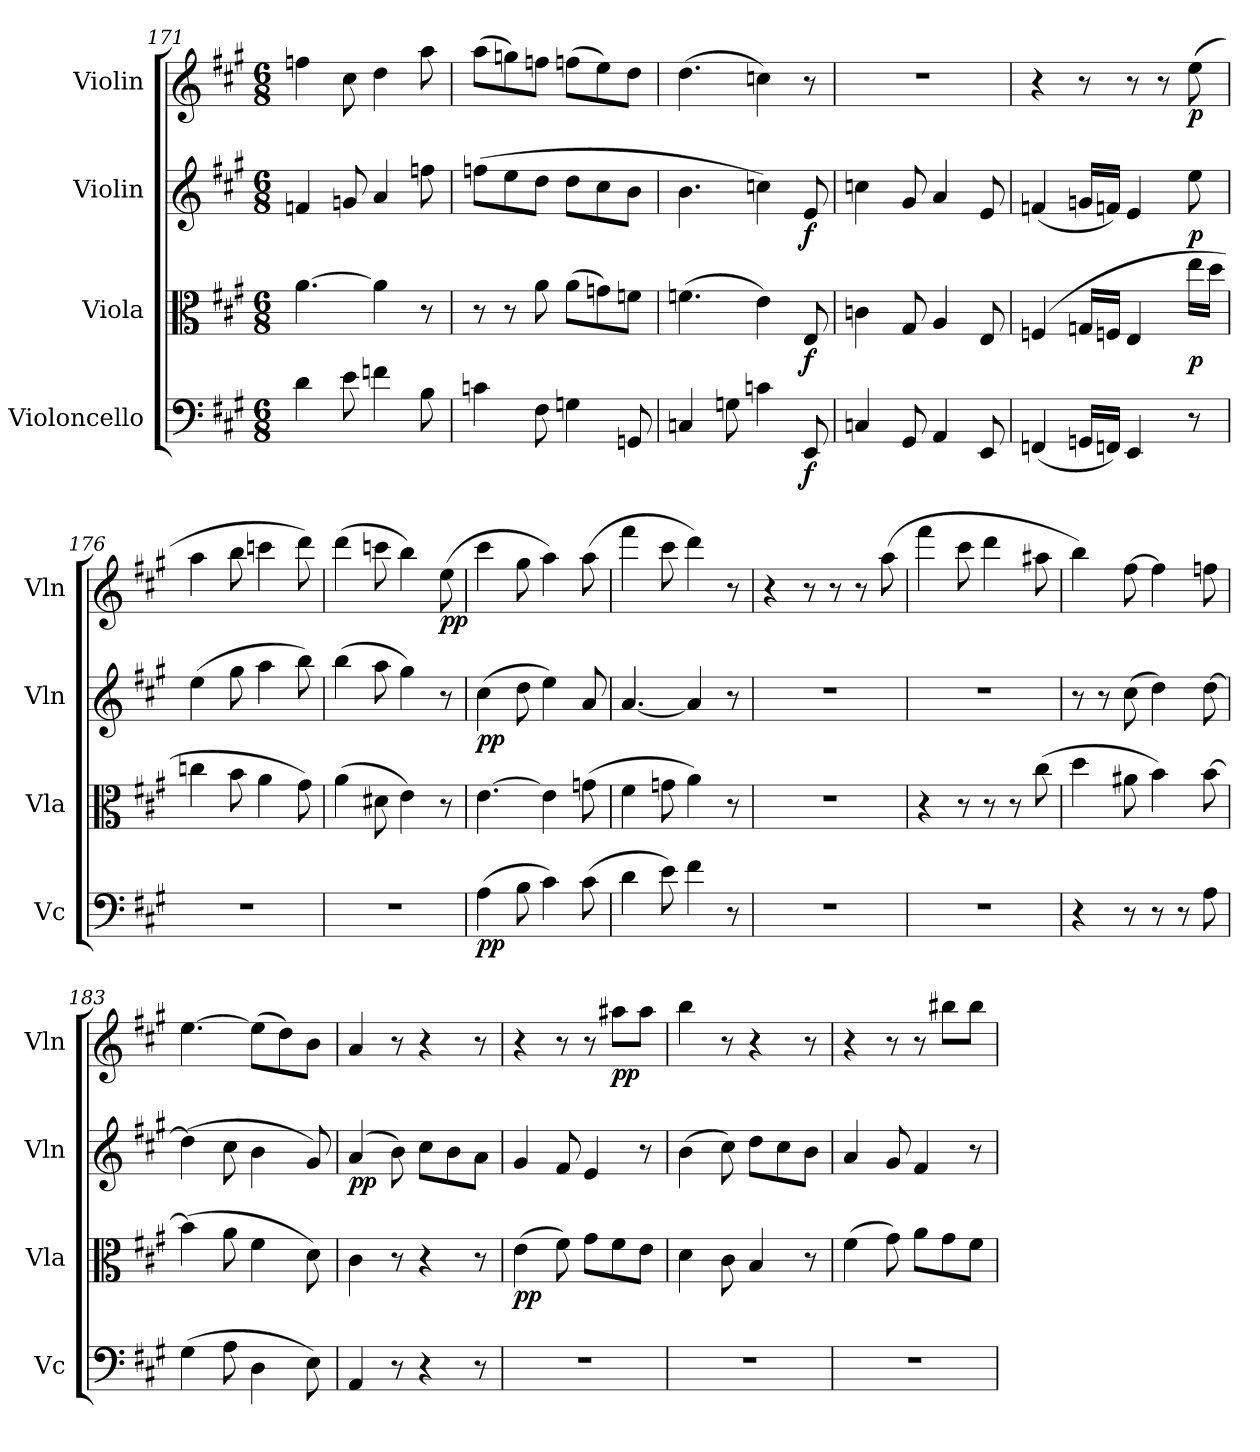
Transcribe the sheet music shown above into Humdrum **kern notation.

**kern	**dynam	**kern	**dynam	**kern	**dynam	**kern	**dynam
*part4	*part4	*part3	*part3	*part2	*part2	*part1	*part1
*staff4	*staff4	*staff3	*staff3	*staff2	*staff2	*staff1	*staff1
*I"Violoncello	*	*I"Viola	*	*I"Violin	*	*I"Violin	*
*I'Vc	*	*I'Vla	*	*I'Vln	*	*I'Vln	*
*clefF4	*	*clefC3	*	*clefG2	*	*clefG2	*
*k[f#c#g#]	*	*k[f#c#g#]	*	*k[f#c#g#]	*	*k[f#c#g#]	*
*A:	*	*A:	*	*A:	*	*A:	*
*M6/8	*	*M6/8	*	*M6/8	*	*M6/8	*
=171	=171	=171	=171	=171	=171	=171	=171
4d\	.	[4.a\	.	4fn/	.	4ffn\	.
8e\	.	.	.	8gn/	.	8cc#\	.
4fn\	.	4a\]	.	4a/	.	4dd\	.
8B\	.	8r	.	8ffn\	.	8aa\	.
=172	=172	=172	=172	=172	=172	=172	=172
4cn\	.	8r	.	(8ffn\L	.	(8aa\L	.
.	.	8r	.	8ee\	.	8ggn\)	.
8F#\	.	8a\	.	8dd\J	.	8ffn\J	.
4Gn\	.	(8a\L	.	8dd\L	.	(8ffn\L	.
.	.	8gn\)	.	8cc#\	.	8ee\)	.
8GGn/	.	8fn\J	.	8b\J	.	8dd\J	.
=173	=173	=173	=173	=173	=173	=173	=173
4Cn/	.	(4.fn\	.	4.b\	.	(4.dd\	.
8Gn\	.	.	.	.	.	.	.
4cn\	.	4e\)	.	4ccn\)	.	4ccn\)	.
8EE/	f	8E/	f	8e/	f	8r	.
=174	=174	=174	=174	=174	=174	=174	=174
4Cn/	.	4cn\	.	4ccn\	.	2.r	.
8GG#/	.	8G#/	.	8g#/	.	.	.
4AA/	.	4A/	.	4a/	.	.	.
8EE/	.	8E/	.	8e/	.	.	.
=175	=175	=175	=175	=175	=175	=175	=175
(4FFn/	.	(4Fn/	.	(4fn/	.	4r	.
16GGn/LL	.	16Gn/LL	.	16gn/LL	.	8r	.
16FFn/JJ)	.	16Fn/JJ	.	16fn/JJ)	.	.	.
4EE/	.	4E/	.	4e/	.	8r	.
.	.	.	.	.	.	8r	.
8r	.	16ee\LL	p	8ee\	p	(8ee\	p
.	.	16dd\JJ	.	.	.	.	.
=176	=176	=176	=176	=176	=176	=176	=176
2.r	.	4ccn\	.	(4ee\	.	4aa\	.
.	.	8b\	.	8gg#\	.	8bb\	.
.	.	4a\	.	4aa\	.	4cccn\	.
.	.	8g#\)	.	8bb\)	.	8ddd\)	.
=177	=177	=177	=177	=177	=177	=177	=177
2.r	.	(4a\	.	(4bb\	.	(4ddd\	.
.	.	8d#X\	.	8aa\	.	8cccn\	.
.	.	4e\)	.	4gg#\)	.	4bb\)	.
.	.	8r	.	8r	.	(8ee\	pp
=178	=178	=178	=178	=178	=178	=178	=178
(4A\	pp	[4.e\	.	(4cc#\	pp	4ccc#\	.
8B\	.	.	.	8dd\	.	8gg#\	.
4c#\)	.	4e\]	.	4ee\)	.	4aa\)	.
(8c#\	.	(8gn\	.	8a/	.	(8aa\	.
=179	=179	=179	=179	=179	=179	=179	=179
4d\	.	4f#\	.	[4.a/	.	4fff#\	.
8e\)	.	8gn\	.	.	.	8ccc#\	.
4f#\	.	4a\)	.	4a/]	.	4ddd\)	.
8r	.	8r	.	8r	.	8r	.
=180	=180	=180	=180	=180	=180	=180	=180
2.r	.	2.r	.	2.r	.	4r	.
.	.	.	.	.	.	8r	.
.	.	.	.	.	.	8r	.
.	.	.	.	.	.	8r	.
.	.	.	.	.	.	(8aa\	.
=181	=181	=181	=181	=181	=181	=181	=181
2.r	.	4r	.	2.r	.	4fff#\	.
.	.	8r	.	.	.	8ccc#\	.
.	.	8r	.	.	.	4ddd\	.
.	.	8r	.	.	.	.	.
.	.	(8cc#\	.	.	.	8aa#X\	.
=182	=182	=182	=182	=182	=182	=182	=182
4r	.	4dd\	.	8r	.	4bb\)	.
.	.	.	.	8r	.	.	.
8r	.	8a#X\	.	(8cc#\	.	[8ff#\	.
8r	.	4b\)	.	4dd\)	.	4ff#\]	.
8r	.	.	.	.	.	.	.
8A\	.	[8b\	.	[8dd\	.	8ffn\	.
=183	=183	=183	=183	=183	=183	=183	=183
(4G#\	.	(4b\]	.	(4dd\]	.	[4.ee\	.
8A\	.	8a\	.	8cc#\	.	.	.
4D\	.	4f#\	.	4b\	.	(8ee\L]	.
.	.	.	.	.	.	8dd\)	.
8E\)	.	8d\)	.	8g#/)	.	8b\J	.
=184	=184	=184	=184	=184	=184	=184	=184
4AA/	.	4c#\	.	(4a/	pp	4a/	.
8r	.	8r	.	8b\)	.	8r	.
4r	.	4r	.	8cc#\L	.	4r	.
.	.	.	.	8b\	.	.	.
8r	.	8r	.	8a\J	.	8r	.
=185	=185	=185	=185	=185	=185	=185	=185
2.r	.	(4e\	pp	4g#/	.	4r	.
.	.	8f#\)	.	8f#/	.	8r	.
.	.	8g#\L	.	4e/	.	8r	.
.	.	8f#\	.	.	.	8aa#X\L	pp
.	.	8e\J	.	8r	.	8aa#\J	.
=186	=186	=186	=186	=186	=186	=186	=186
2.r	.	4d\	.	(4b\	.	4bb\	.
.	.	8c#\	.	8cc#\)	.	8r	.
.	.	4B/	.	8dd\L	.	4r	.
.	.	.	.	8cc#\	.	.	.
.	.	8r	.	8b\J	.	8r	.
=187	=187	=187	=187	=187	=187	=187	=187
2.r	.	(4f#\	.	4a/	.	4r	.
.	.	8g#\)	.	8g#/	.	8r	.
.	.	8a\L	.	4f#/	.	8r	.
.	.	8g#\	.	.	.	8bb#X\L	.
.	.	8f#\J	.	8r	.	8bb#\J	.
=	=	=	=	=	=	=	=
*-	*-	*-	*-	*-	*-	*-	*-
